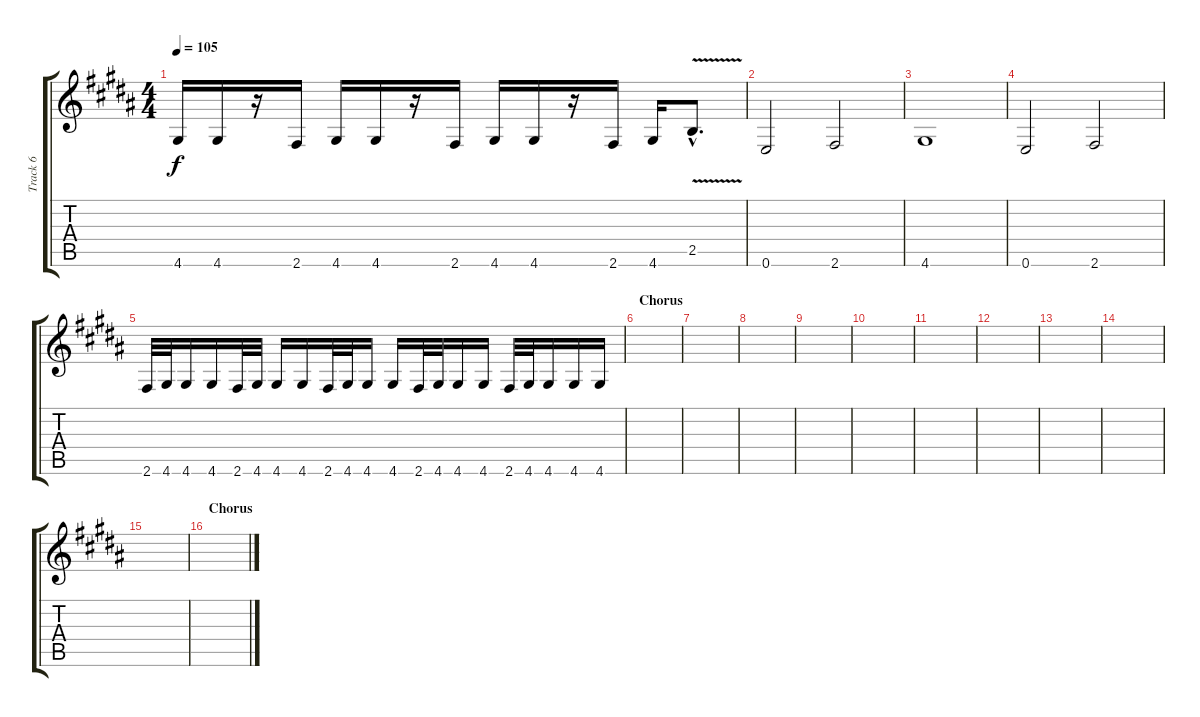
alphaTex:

\track ("Track 6" "Track 6") {instrument electricguitarclean}
\staff {score tabs}
\tuning (E4 B3 G3 D3 A2 E2) {hide}
\ts (4 4)
\tempo 105
\clef g2
\ks b
4.6.16{dy f} 4.6.16 r.16 2.6.16 4.6.16 4.6.16 r.16 2.6.16 4.6.16 4.6.16 r.16 2.6.16 4.6.16 2.5{v hac}.8{d} |
0.6.2 2.6.2 |
4.6.1 |
0.6.2 2.6.2 |
2.6.32 4.6.32 4.6.16 4.6.16 2.6.32 4.6.32 4.6.16 4.6.16 2.6.32 4.6.32 4.6.16 4.6.16 2.6.32 4.6.32 4.6.16 4.6.16 2.6.32 4.6.32 4.6.16 4.6.16 4.6.16 |
\section ("" "Chorus")
|
|
|
|
|
|
|
|
|
|
\section ("" "Chorus")
